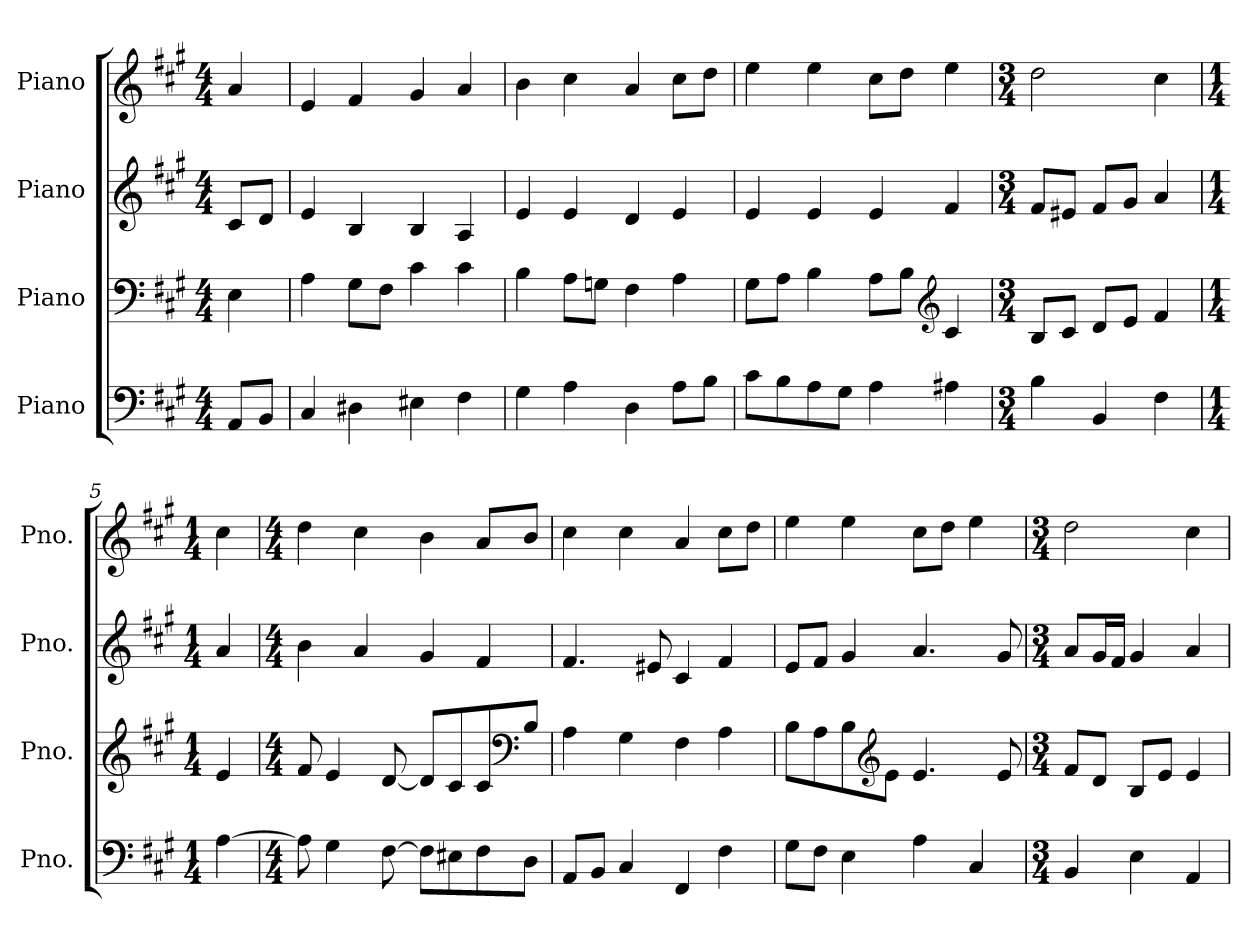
**kern	**kern	**kern	**kern
*part4	*part3	*part2	*part1
*staff4	*staff3	*staff2	*staff1
*I"Piano	*I"Piano	*I"Piano	*I"Piano
*I'Pno.	*I'Pno.	*I'Pno.	*I'Pno.
*clefF4	*clefF4	*clefG2	*clefG2
*k[f#c#g#]	*k[f#c#g#]	*k[f#c#g#]	*k[f#c#g#]
*M4/4	*M4/4	*M4/4	*M4/4
*MM120	*MM120	*MM120	*MM120
=	=	=	=
8AA/L	4E\	8c#/L	4a/
8BB/J	.	8d/J	.
=1	=1	=1	=1
4C#/	4A\	4e/	4e/
4D#X\	8G#\L	4B/	4f#/
.	8F#\J	.	.
4E#X\	4c#\	4B/	4g#/
4F#\	4c#\	4A/	4a/
=2	=2	=2	=2
4G#\	4B\	4e/	4b\
4A\	8A\L	4e/	4cc#\
.	8Gn\J	.	.
4D\	4F#\	4d/	4a/
8A\L	4A\	4e/	8cc#\L
8B\J	.	.	8dd\J
=3	=3	=3	=3
8c#\L	8G#\L	4e/	4ee\
8B\	8A\J	.	.
8A\	4B\	4e/	4ee\
8G#\J	.	.	.
4A\	8A\L	4e/	8cc#\L
.	8B\J	.	8dd\J
*	*clefG2	*	*
4A#X\	4c#/	4f#/	4ee\
=4	=4	=4	=4
*M3/4	*M3/4	*M3/4	*M3/4
4B\	8B/L	8f#/L	2dd\
.	8c#/J	8e#X/J	.
4BB/	8d/L	8f#/L	.
.	8e/J	8g#/J	.
4F#\	4f#/	4a/	4cc#\
=5	=5	=5	=5
*M1/4	*M1/4	*M1/4	*M1/4
[4A\	4e/	4a/	4cc#\
!!LO:LB:g=z
=6	=6	=6	=6
*M4/4	*M4/4	*M4/4	*M4/4
8A\]	8f#/	4b\	4dd\
4G#\	4e/	.	.
.	.	4a/	4cc#\
[8F#\	[8d/	.	.
8F#\L]	8d/L]	4g#/	4b\
8E#X\	8c#/	.	.
8F#\	8c#/	4f#/	8a/L
*	*clefF4	*	*
8D\J	8B/J	.	8b/J
=7	=7	=7	=7
8AA/L	4A\	4.f#/	4cc#\
8BB/J	.	.	.
4C#/	4G#\	.	4cc#\
.	.	8e#X/	.
4FF#/	4F#\	4c#/	4a/
4F#\	4A\	4f#/	8cc#\L
.	.	.	8dd\J
=8	=8	=8	=8
8G#\L	8B\L	8e/L	4ee\
8F#\J	8A\	8f#/J	.
4E\	8B\	4g#/	4ee\
*	*clefG2	*	*
.	8e\J	.	.
4A\	4.e/	4.a/	8cc#\L
.	.	.	8dd\J
4C#/	.	.	4ee\
.	8e/	8g#/	.
=9	=9	=9	=9
*M3/4	*M3/4	*M3/4	*M3/4
4BB/	8f#/L	8a/L	2dd\
.	8d/J	16g#/L	.
.	.	16f#/JJ	.
4E\	8B/L	4g#/	.
.	8e/J	.	.
4AA/	4e/	4a/	4cc#\
=	=	=	=
*-	*-	*-	*-
